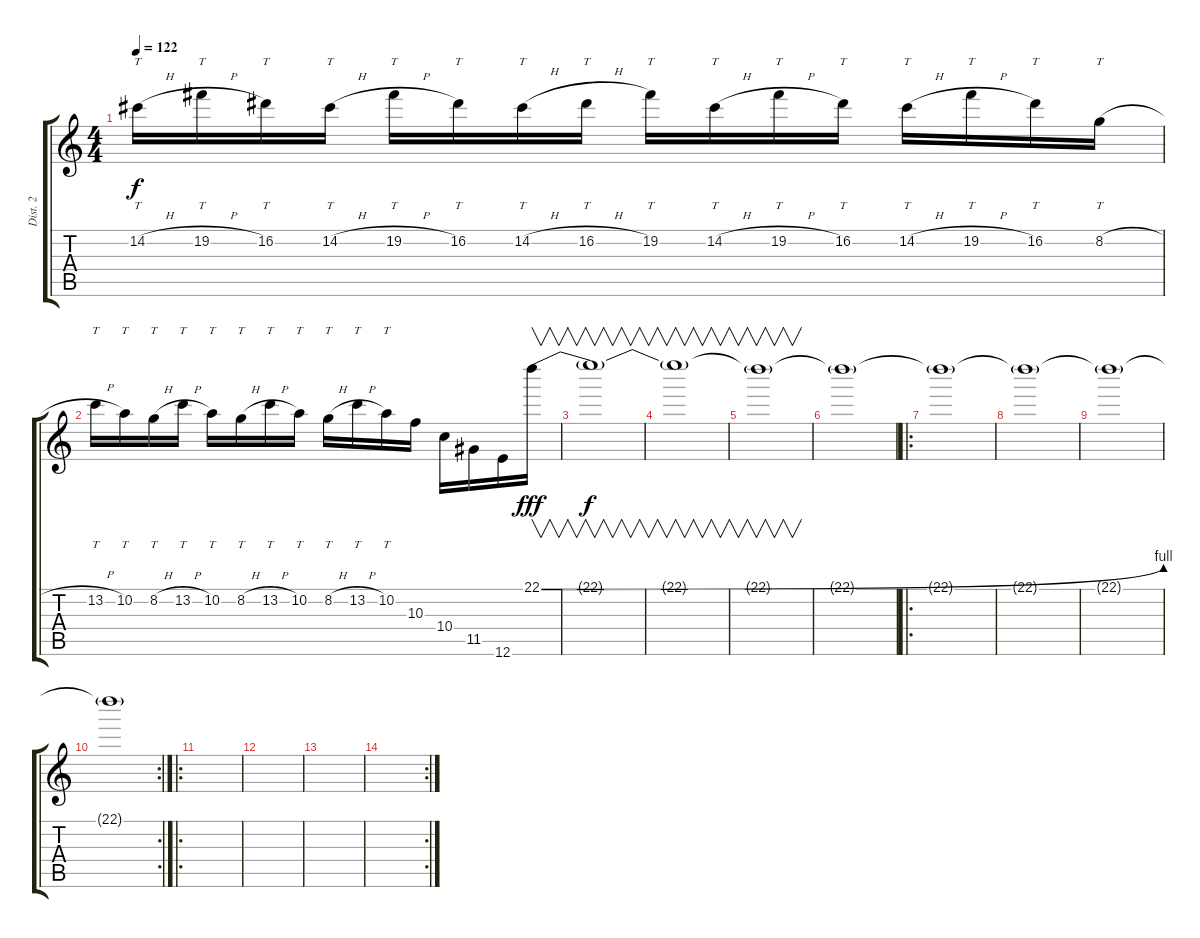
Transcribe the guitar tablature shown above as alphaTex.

\track ("Dist. 2" "Dist. 2") {instrument overdrivenguitar}
\staff {score tabs}
\tuning (E4 B3 G3 D3 A2 E2) {hide}
\ts (4 4)
\tempo 122
\clef g2
\ks c
14.2{h}.16{tt dy f} 19.2{h}.16{tt} 16.2.16{tt} 14.2{h}.16{tt} 19.2{h}.16{tt} 16.2.16{tt} 14.2{h}.16{tt} 16.2{h}.16{tt} 19.2.16{tt} 14.2{h}.16{tt} 19.2{h}.16{tt} 16.2.16{tt} 14.2{h}.16{tt} 19.2{h}.16{tt} 16.2.16{tt} 8.2{h}.16{tt} |
13.2{h}.16{tt} 10.2.16{tt} 8.2{h}.16{tt} 13.2{h}.16{tt} 10.2.16{tt} 8.2{h}.16{tt} 13.2{h}.16{tt} 10.2.16{tt} 8.2{h}.16{tt} 13.2{h}.16{tt} 10.2.16{tt} 10.3.16 10.4.16 11.5.16 12.6.16 22.1{be (bend 0 0 60 4)}.16{v dy fff} |
22.1{t}.1{v dy f} |
22.1{t}.1{v} |
22.1{t}.1{v} |
22.1{t}.1 |
\ro
22.1{t}.1 |
22.1{t}.1 |
22.1{t}.1 |
\rc 2
22.1{t}.1 |
\ro
|
|
|
\rc 2
